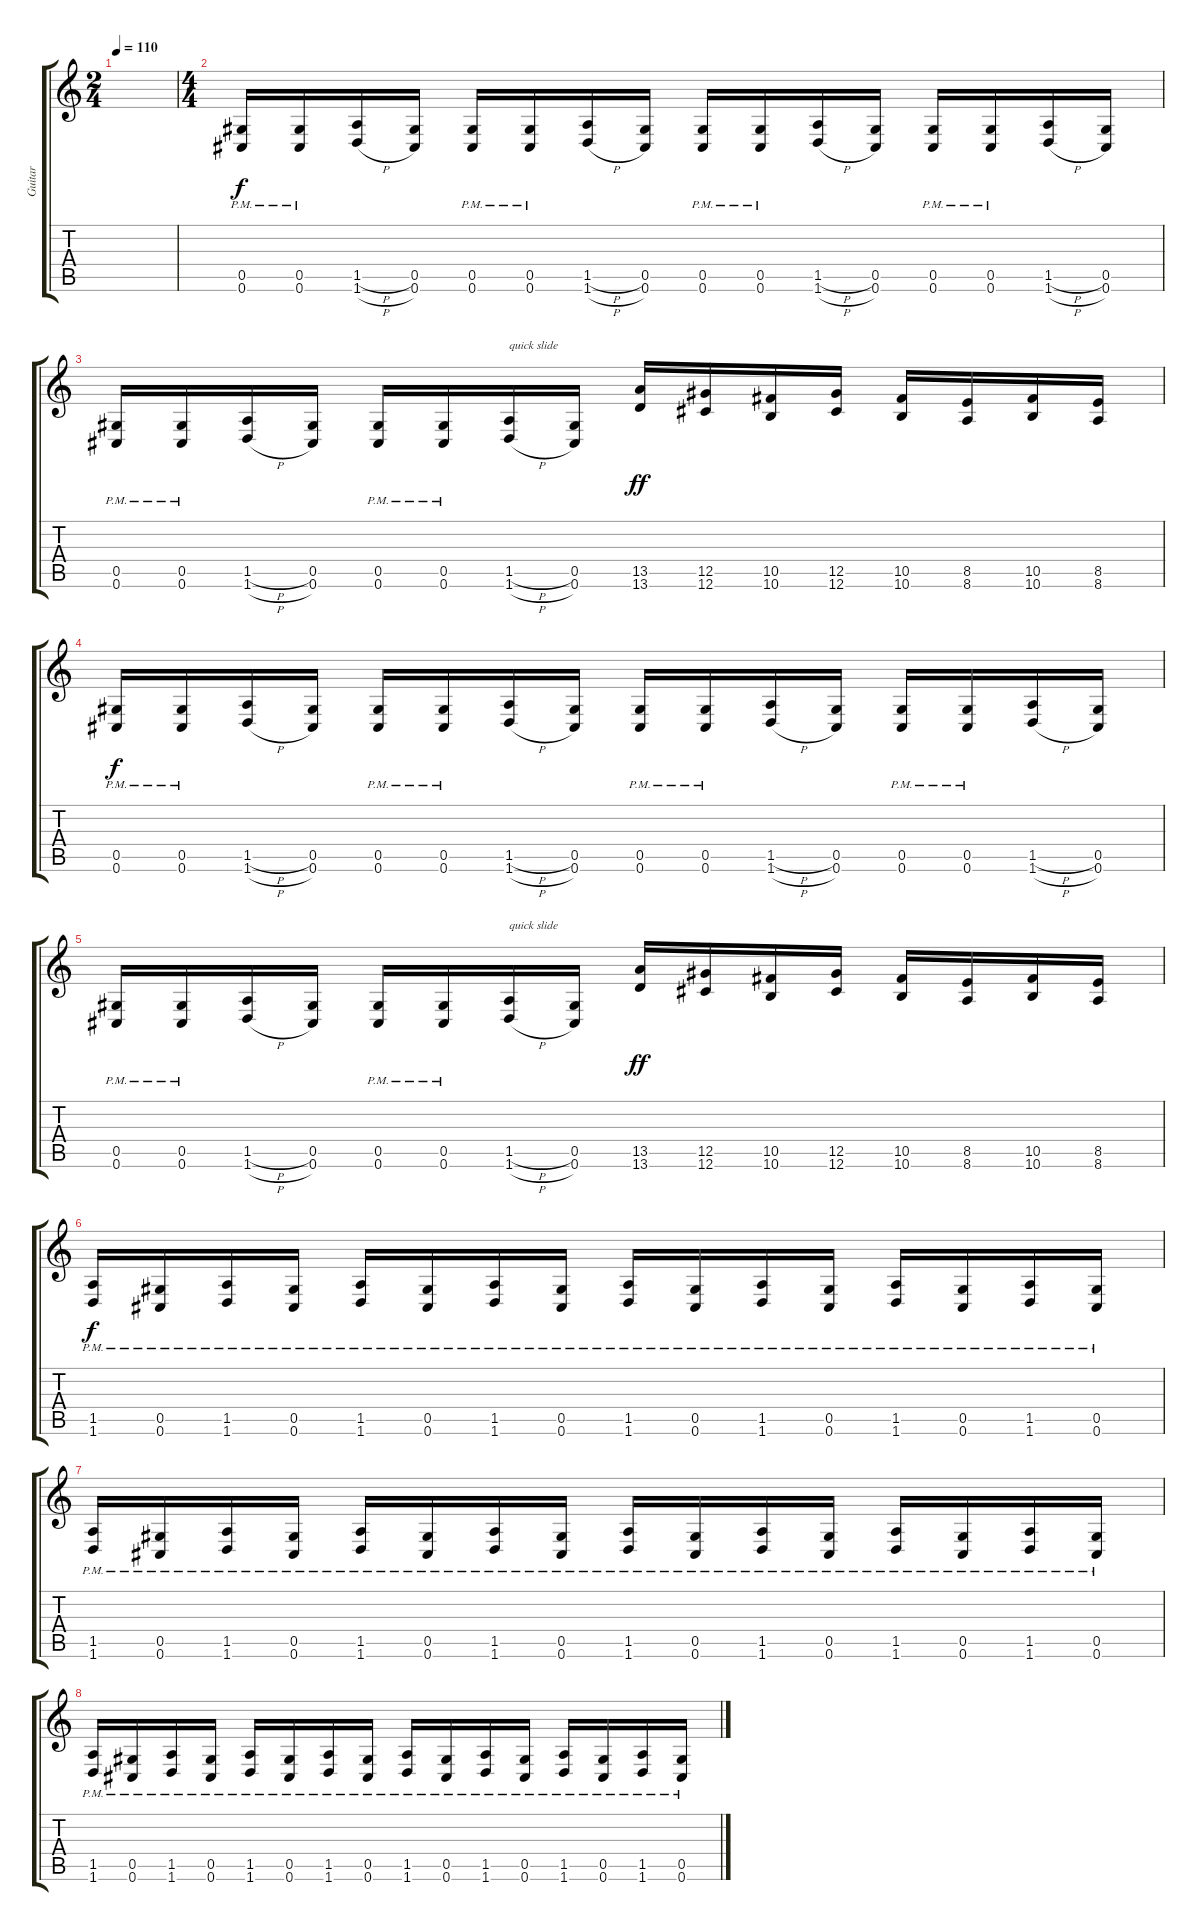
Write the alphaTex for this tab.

\track ("Guitar" "Guitar") {instrument distortionguitar}
\staff {score tabs}
\tuning (Eb4 Bb3 Gb3 Db3 Ab2 Db2) {hide}
\ts (2 4)
\tempo 110
\clef g2
\ks c
|
\ts (4 4)
(0.5{pm} 0.6{pm}).16 (0.5{pm} 0.6{pm}).16 (1.5{h} 1.6{h}).16 (0.5 0.6).16 (0.5{pm} 0.6{pm}).16 (0.5{pm} 0.6{pm}).16 (1.5{h} 1.6{h}).16 (0.5 0.6).16 (0.5{pm} 0.6{pm}).16 (0.5{pm} 0.6{pm}).16 (1.5{h} 1.6{h}).16 (0.5 0.6).16 (0.5{pm} 0.6{pm}).16 (0.5{pm} 0.6{pm}).16 (1.5{h} 1.6{h}).16 (0.5 0.6).16 |
(0.5{pm} 0.6{pm}).16 (0.5{pm} 0.6{pm}).16 (1.5{h} 1.6{h}).16 (0.5 0.6).16 (0.5{pm} 0.6{pm}).16 (0.5{pm} 0.6{pm}).16 (1.5{h} 1.6{h}).16{txt "quick slide"} (0.5 0.6).16 (13.5 13.6).16{dy ff} (12.5 12.6).16 (10.5 10.6).16 (12.5 12.6).16 (10.5 10.6).16 (8.5 8.6).16 (10.5 10.6).16 (8.5 8.6).16 |
(0.5{pm} 0.6{pm}).16{dy f} (0.5{pm} 0.6{pm}).16 (1.5{h} 1.6{h}).16 (0.5 0.6).16 (0.5{pm} 0.6{pm}).16 (0.5{pm} 0.6{pm}).16 (1.5{h} 1.6{h}).16 (0.5 0.6).16 (0.5{pm} 0.6{pm}).16 (0.5{pm} 0.6{pm}).16 (1.5{h} 1.6{h}).16 (0.5 0.6).16 (0.5{pm} 0.6{pm}).16 (0.5{pm} 0.6{pm}).16 (1.5{h} 1.6{h}).16 (0.5 0.6).16 |
(0.5{pm} 0.6{pm}).16 (0.5{pm} 0.6{pm}).16 (1.5{h} 1.6{h}).16 (0.5 0.6).16 (0.5{pm} 0.6{pm}).16 (0.5{pm} 0.6{pm}).16 (1.5{h} 1.6{h}).16{txt "quick slide"} (0.5 0.6).16 (13.5 13.6).16{dy ff} (12.5 12.6).16 (10.5 10.6).16 (12.5 12.6).16 (10.5 10.6).16 (8.5 8.6).16 (10.5 10.6).16 (8.5 8.6).16 |
(1.5{pm} 1.6{pm}).16{dy f} (0.5{pm} 0.6{pm}).16 (1.5{pm} 1.6{pm}).16 (0.5{pm} 0.6{pm}).16 (1.5{pm} 1.6{pm}).16 (0.5{pm} 0.6{pm}).16 (1.5{pm} 1.6{pm}).16 (0.5{pm} 0.6{pm}).16 (1.5{pm} 1.6{pm}).16 (0.5{pm} 0.6{pm}).16 (1.5{pm} 1.6{pm}).16 (0.5{pm} 0.6{pm}).16 (1.5{pm} 1.6{pm}).16 (0.5{pm} 0.6{pm}).16 (1.5{pm} 1.6{pm}).16 (0.5{pm} 0.6{pm}).16 |
(1.5{pm} 1.6{pm}).16 (0.5{pm} 0.6{pm}).16 (1.5{pm} 1.6{pm}).16 (0.5{pm} 0.6{pm}).16 (1.5{pm} 1.6{pm}).16 (0.5{pm} 0.6{pm}).16 (1.5{pm} 1.6{pm}).16 (0.5{pm} 0.6{pm}).16 (1.5{pm} 1.6{pm}).16 (0.5{pm} 0.6{pm}).16 (1.5{pm} 1.6{pm}).16 (0.5{pm} 0.6{pm}).16 (1.5{pm} 1.6{pm}).16 (0.5{pm} 0.6{pm}).16 (1.5{pm} 1.6{pm}).16 (0.5{pm} 0.6{pm}).16 |
(1.5{pm} 1.6{pm}).16 (0.5{pm} 0.6{pm}).16 (1.5{pm} 1.6{pm}).16 (0.5{pm} 0.6{pm}).16 (1.5{pm} 1.6{pm}).16 (0.5{pm} 0.6{pm}).16 (1.5{pm} 1.6{pm}).16 (0.5{pm} 0.6{pm}).16 (1.5{pm} 1.6{pm}).16 (0.5{pm} 0.6{pm}).16 (1.5{pm} 1.6{pm}).16 (0.5{pm} 0.6{pm}).16 (1.5{pm} 1.6{pm}).16 (0.5{pm} 0.6{pm}).16 (1.5{pm} 1.6{pm}).16 (0.5{pm} 0.6{pm}).16
